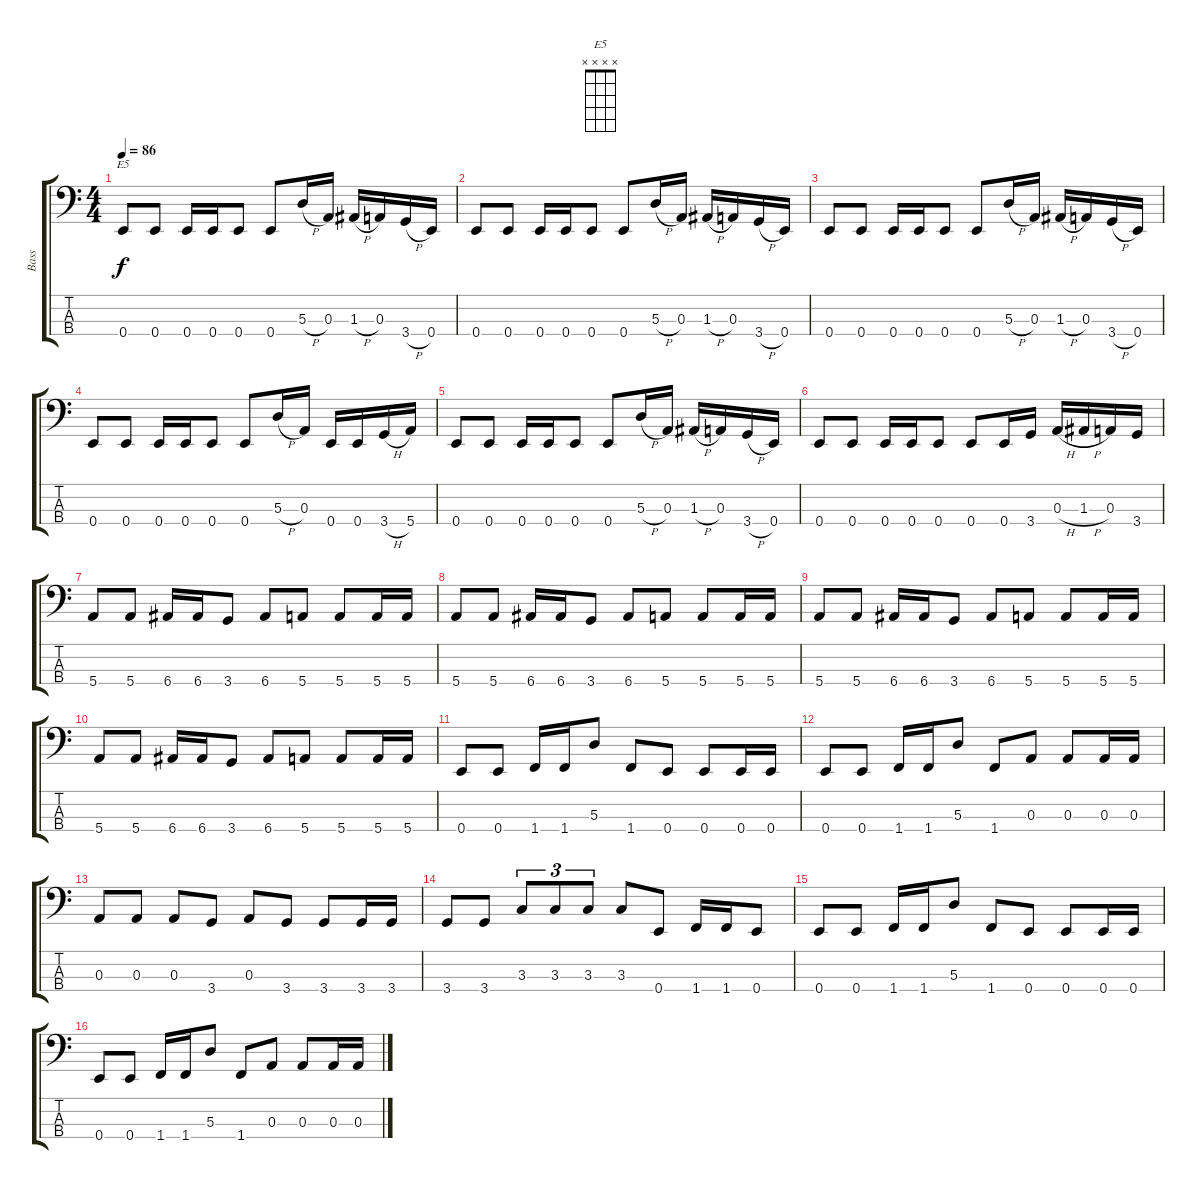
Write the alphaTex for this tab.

\track ("Bass" "Bass") {instrument electricbassfinger}
\staff {score tabs}
\tuning (G2 D2 A1 E1) {hide}
\chord ("E5" x x x x)
\ts (4 4)
\tempo 86
\clef f4
\ks c
0.4.8{ch "E5" dy f} 0.4.8 0.4.16 0.4.16 0.4.8 0.4.8 5.3{h}.16 0.3.16 1.3{h}.16 0.3.16 3.4{h}.16 0.4.16 |
0.4.8 0.4.8 0.4.16 0.4.16 0.4.8 0.4.8 5.3{h}.16 0.3.16 1.3{h}.16 0.3.16 3.4{h}.16 0.4.16 |
0.4.8 0.4.8 0.4.16 0.4.16 0.4.8 0.4.8 5.3{h}.16 0.3.16 1.3{h}.16 0.3.16 3.4{h}.16 0.4.16 |
0.4.8 0.4.8 0.4.16 0.4.16 0.4.8 0.4.8 5.3{h}.16 0.3.16 0.4.16 0.4.16 3.4{h}.16 5.4.16 |
0.4.8 0.4.8 0.4.16 0.4.16 0.4.8 0.4.8 5.3{h}.16 0.3.16 1.3{h}.16 0.3.16 3.4{h}.16 0.4.16 |
0.4.8 0.4.8 0.4.16 0.4.16 0.4.8 0.4.8 0.4.16 3.4.16 0.3{h}.16 1.3{h}.16 0.3.16 3.4.16 |
5.4.8 5.4.8 6.4.16 6.4.16 3.4.8 6.4.8 5.4.8 5.4.8 5.4.16 5.4.16 |
5.4.8 5.4.8 6.4.16 6.4.16 3.4.8 6.4.8 5.4.8 5.4.8 5.4.16 5.4.16 |
5.4.8 5.4.8 6.4.16 6.4.16 3.4.8 6.4.8 5.4.8 5.4.8 5.4.16 5.4.16 |
5.4.8 5.4.8 6.4.16 6.4.16 3.4.8 6.4.8 5.4.8 5.4.8 5.4.16 5.4.16 |
0.4.8 0.4.8 1.4.16 1.4.16 5.3.8 1.4.8 0.4.8 0.4.8 0.4.16 0.4.16 |
0.4.8 0.4.8 1.4.16 1.4.16 5.3.8 1.4.8 0.3.8 0.3.8 0.3.16 0.3.16 |
0.3.8 0.3.8 0.3.8 3.4.8 0.3.8 3.4.8 3.4.8 3.4.16 3.4.16 |
3.4.8 3.4.8 3.3.8{tu (3 2)} 3.3.8{tu (3 2)} 3.3.8{tu (3 2)} 3.3.8 0.4.8 1.4.16 1.4.16 0.4.8 |
0.4.8 0.4.8 1.4.16 1.4.16 5.3.8 1.4.8 0.4.8 0.4.8 0.4.16 0.4.16 |
0.4.8 0.4.8 1.4.16 1.4.16 5.3.8 1.4.8 0.3.8 0.3.8 0.3.16 0.3.16
